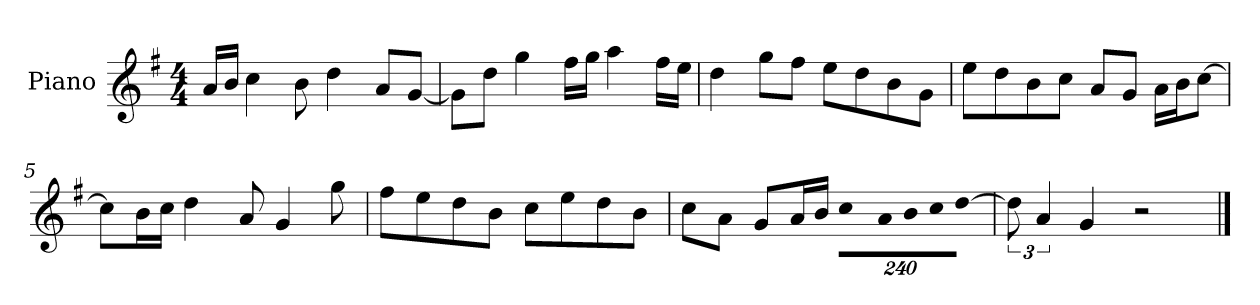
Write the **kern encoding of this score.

**kern
*part1
*staff1
*I"Piano
*I'P-no
*clefG2
*k[f#]
*M4/4
*MM90
=1
16a/LL
16b/JJ
4cc\
8b\
4dd\
8a/L
[8g/J
=2
8g\L]
8dd\J
4gg\
16ff#\LL
16gg\JJ
4aa\
16ff#\LL
16ee\JJ
=3
4dd\
8gg\L
8ff#\J
8ee\L
8dd\
8b\
8g\J
=4
8ee\L
8dd\
8b\
8cc\J
8a/L
8g/J
16a\LL
16b\J
[8cc\J
=5
8cc\L]
16b\L
16cc\JJ
4dd\
8a/
4g/
8gg\
!!LO:LB:g=z
=6
8ff#\L
8ee\
8dd\
8b\J
8cc\L
8ee\
8dd\
8b\J
=7
8cc\L
8a\J
8g/L
16a/L
16b/JJ
*Xbrackettup
!LO:N:vis=8
960%137cc\L
!LO:N:vis=16
1920%137a\L
!LO:N:vis=16
1920%137b\
!LO:N:vis=16
1920%137cc\J
!LO:N:vis=8
[960%137dd\J
=8
*brackettup
12dd\]
6a/
4g/
2r
==
*-
